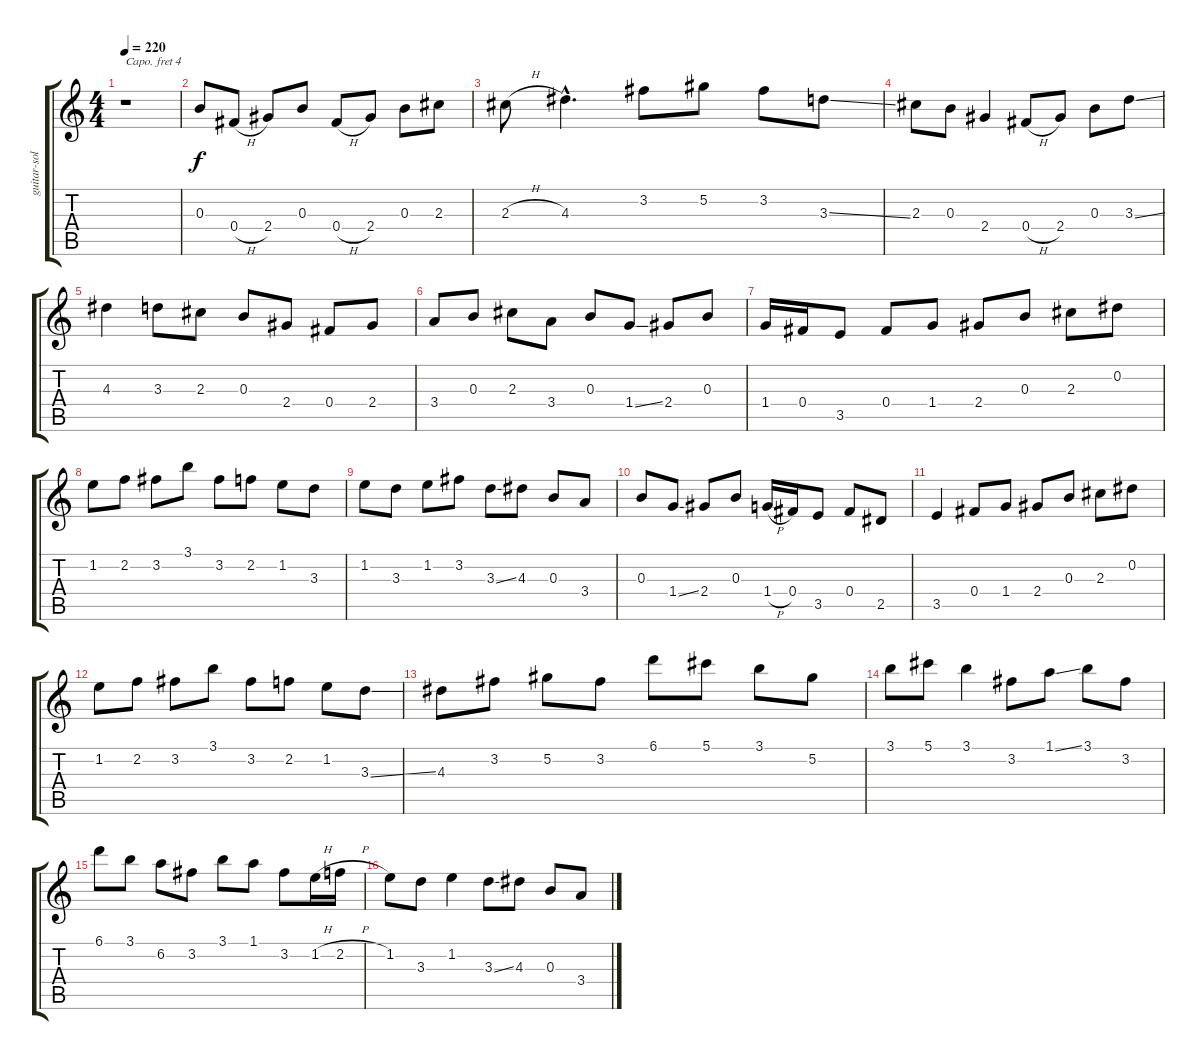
\track ("guitar-solo" "guitar-sol") {instrument acousticguitarnylon}
\staff {score tabs}
\capo 4
\tuning (E4 B3 G3 D3 A2 E2) {hide}
\ts (4 4)
\tempo 220
\clef g2
\ks c
r.1{dy f instrument acousticguitarnylon} |
0.3.8 0.4{h}.8 2.4.8 0.3.8 0.4{h}.8 2.4.8 0.3.8 2.3.8 |
2.3{h}.8 4.3{hac}.4{d} 3.2.8 5.2.8 3.2.8 3.3{ss}.8 |
2.3.8 0.3.8 2.4.4 0.4{h}.8 2.4.8 0.3.8 3.3{ss}.8 |
4.3.4 3.3.8 2.3.8 0.3.8 2.4.8 0.4.8 2.4.8 |
3.4.8 0.3.8 2.3.8 3.4.8 0.3.8 1.4{ss}.8 2.4.8 0.3.8 |
1.4.16 0.4.16 3.5.8 0.4.8 1.4.8 2.4.8 0.3.8 2.3.8 0.2.8 |
1.2.8 2.2.8 3.2.8 3.1.8 3.2.8 2.2.8 1.2.8 3.3.8 |
1.2.8 3.3.8 1.2.8 3.2.8 3.3{ss}.8 4.3.8 0.3.8 3.4.8 |
0.3.8 1.4{ss}.8 2.4.8 0.3.8 1.4{h}.16 0.4.16 3.5.8 0.4.8 2.5.8 |
3.5.4 0.4.8 1.4.8 2.4.8 0.3.8 2.3.8 0.2.8 |
1.2.8 2.2.8 3.2.8 3.1.8 3.2.8 2.2.8 1.2.8 3.3{ss}.8 |
4.3.8 3.2.8 5.2.8 3.2.8 6.1.8 5.1.8 3.1.8 5.2.8 |
3.1.8 5.1.8 3.1.4 3.2.8 1.1{ss}.8 3.1.8 3.2.8 |
6.1.8 3.1.8 6.2.8 3.2.8 3.1.8 1.1.8 3.2.8 1.2{h}.16 2.2{h}.16 |
1.2.8 3.3.8 1.2.4 3.3{ss}.8 4.3.8 0.3.8 3.4.8
